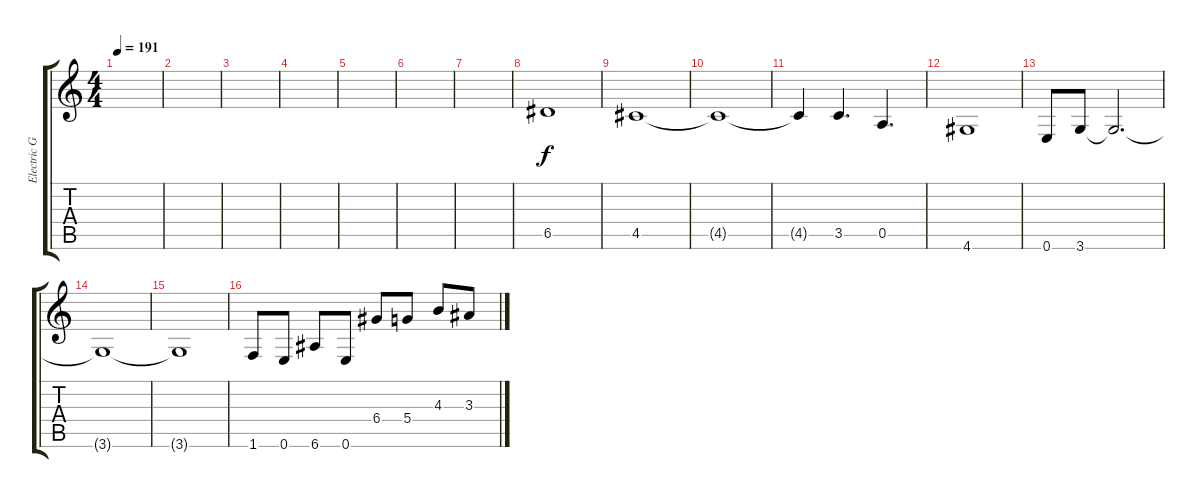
\track ("Electric Guitar Right" "Electric G") {instrument distortionguitar}
\staff {score tabs}
\tuning (E4 B3 G3 D3 A2 E2) {hide}
\ts (4 4)
\tempo 191
\clef g2
\ks c
|
|
|
|
|
|
|
6.5.1{volume 16 instrument distortionguitar} |
4.5.1 |
4.5{t}.1 |
4.5{t}.4 3.5.4{d} 0.5.4{d} |
4.6.1 |
0.6.8 3.6.8 3.6{t}.2{d} |
3.6{t}.1 |
3.6{t}.1 |
1.6.8 0.6.8 6.6.8 0.6.8 6.4.8 5.4.8 4.3.8{dy f} 3.3.8
